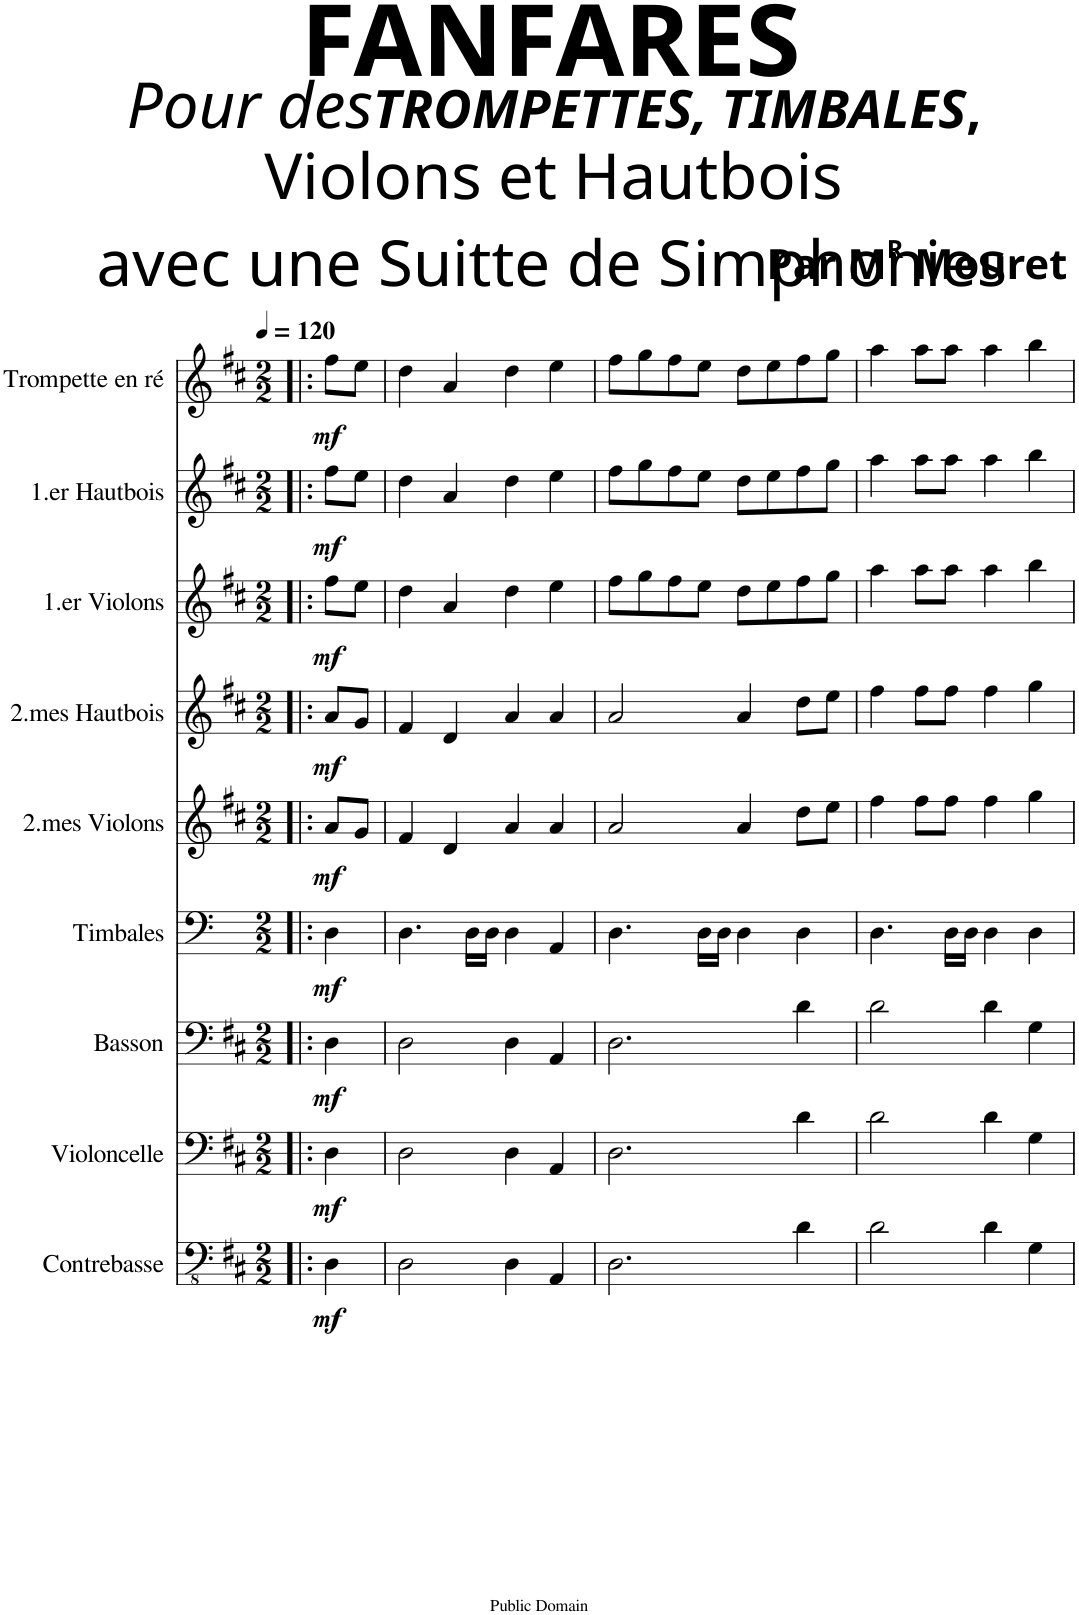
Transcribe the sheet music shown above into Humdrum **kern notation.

**kern	**dynam	**kern	**dynam	**kern	**dynam	**kern	**dynam	**kern	**dynam	**kern	**dynam	**kern	**dynam	**kern	**dynam	**kern	**dynam
*part9	*part9	*part8	*part8	*part7	*part7	*part6	*part6	*part5	*part5	*part4	*part4	*part3	*part3	*part2	*part2	*part1	*part1
*staff9	*staff9	*staff8	*staff8	*staff7	*staff7	*staff6	*staff6	*staff5	*staff5	*staff4	*staff4	*staff3	*staff3	*staff2	*staff2	*staff1	*staff1
*I"Contrebasse	*	*I"Violoncelle	*	*I"Basson	*	*I"Timbales	*	*I"2.mes Violons	*	*I"2.mes Hautbois	*	*I"1.er Violons	*	*I"1.er Hautbois	*	*I"Trompette en ré	*
*I'Cb.	*	*I'Vc.	*	*I'Bsn.	*	*I'Timb.	*	*I'Vlns.	*	*I'2.mes Ha.	*	*I'Vlns.	*	*I'1.er Ha.	*	*I'Tpe. ré	*
*clefFv4	*	*clefF4	*	*clefF4	*	*clefF4	*	*clefG2	*	*clefG2	*	*clefG2	*	*clefG2	*	*clefG2	*
*ITrd7c12	*	*	*	*	*	*	*	*	*	*ITrd4c7	*	*	*	*ITrd4c7	*	*ITrd-1c-2	*
*k[f#c#]	*	*k[f#c#]	*	*k[f#c#]	*	*k[]	*	*k[f#c#]	*	*k[f#c#]	*	*k[f#c#]	*	*k[f#c#]	*	*k[f#c#]	*
*M2/2	*	*M2/2	*	*M2/2	*	*M2/2	*	*M2/2	*	*M2/2	*	*M2/2	*	*M2/2	*	*M2/2	*
*MM120	*	*MM120	*	*MM120	*	*MM120	*	*MM120	*	*MM120	*	*MM120	*	*MM120	*	*MM120	*
=!|:	=!|:	=!|:	=!|:	=!|:	=!|:	=!|:	=!|:	=!|:	=!|:	=!|:	=!|:	=!|:	=!|:	=!|:	=!|:	=!|:	=!|:
!	!LO:DY:b	!	!LO:DY:b	!	!LO:DY:b	!	!LO:DY:b	!	!LO:DY:b	!	!LO:DY:b	!	!LO:DY:b	!	!LO:DY:b	!	!LO:DY:b
4DD\	mf	4D\	mf	4D\	mf	4D\	mf	8a/L	mf	8a/L	mf	8ff#\L	mf	8ff#\L	mf	8ff#\L	mf
.	.	.	.	.	.	.	.	8g/J	.	8g/J	.	8ee\J	.	8ee\J	.	8ee\J	.
=1	=1	=1	=1	=1	=1	=1	=1	=1	=1	=1	=1	=1	=1	=1	=1	=1	=1
2DD\	.	2D\	.	2D\	.	4.D\	.	4f#/	.	4f#/	.	4dd\	.	4dd\	.	4dd\	.
.	.	.	.	.	.	.	.	4d/	.	4d/	.	4a/	.	4a/	.	4a/	.
.	.	.	.	.	.	16D\LL	.	.	.	.	.	.	.	.	.	.	.
.	.	.	.	.	.	16D\JJ	.	.	.	.	.	.	.	.	.	.	.
4DD\	.	4D\	.	4D\	.	4D\	.	4a/	.	4a/	.	4dd\	.	4dd\	.	4dd\	.
4AAA/	.	4AA/	.	4AA/	.	4AA/	.	4a/	.	4a/	.	4ee\	.	4ee\	.	4ee\	.
=2	=2	=2	=2	=2	=2	=2	=2	=2	=2	=2	=2	=2	=2	=2	=2	=2	=2
2.DD\	.	2.D\	.	2.D\	.	4.D\	.	2a/	.	2a/	.	8ff#\L	.	8ff#\L	.	8ff#\L	.
.	.	.	.	.	.	.	.	.	.	.	.	8gg\	.	8gg\	.	8gg\	.
.	.	.	.	.	.	.	.	.	.	.	.	8ff#\	.	8ff#\	.	8ff#\	.
.	.	.	.	.	.	16D\LL	.	.	.	.	.	8ee\J	.	8ee\J	.	8ee\J	.
.	.	.	.	.	.	16D\JJ	.	.	.	.	.	.	.	.	.	.	.
.	.	.	.	.	.	4D\	.	4a/	.	4a/	.	8dd\L	.	8dd\L	.	8dd\L	.
.	.	.	.	.	.	.	.	.	.	.	.	8ee\	.	8ee\	.	8ee\	.
4D\	.	4d\	.	4d\	.	4D\	.	8dd\L	.	8dd\L	.	8ff#\	.	8ff#\	.	8ff#\	.
.	.	.	.	.	.	.	.	8ee\J	.	8ee\J	.	8gg\J	.	8gg\J	.	8gg\J	.
=3	=3	=3	=3	=3	=3	=3	=3	=3	=3	=3	=3	=3	=3	=3	=3	=3	=3
2D\	.	2d\	.	2d\	.	4.D\	.	4ff#\	.	4ff#\	.	4aa\	.	4aa\	.	4aa\	.
.	.	.	.	.	.	.	.	8ff#\L	.	8ff#\L	.	8aa\L	.	8aa\L	.	8aa\L	.
.	.	.	.	.	.	16D\LL	.	8ff#\J	.	8ff#\J	.	8aa\J	.	8aa\J	.	8aa\J	.
.	.	.	.	.	.	16D\JJ	.	.	.	.	.	.	.	.	.	.	.
4D\	.	4d\	.	4d\	.	4D\	.	4ff#\	.	4ff#\	.	4aa\	.	4aa\	.	4aa\	.
4GG\	.	4G\	.	4G\	.	4D\	.	4gg\	.	4gg\	.	4bb\	.	4bb\	.	4bb\	.
=	=	=	=	=	=	=	=	=	=	=	=	=	=	=	=	=	=
*-	*-	*-	*-	*-	*-	*-	*-	*-	*-	*-	*-	*-	*-	*-	*-	*-	*-
